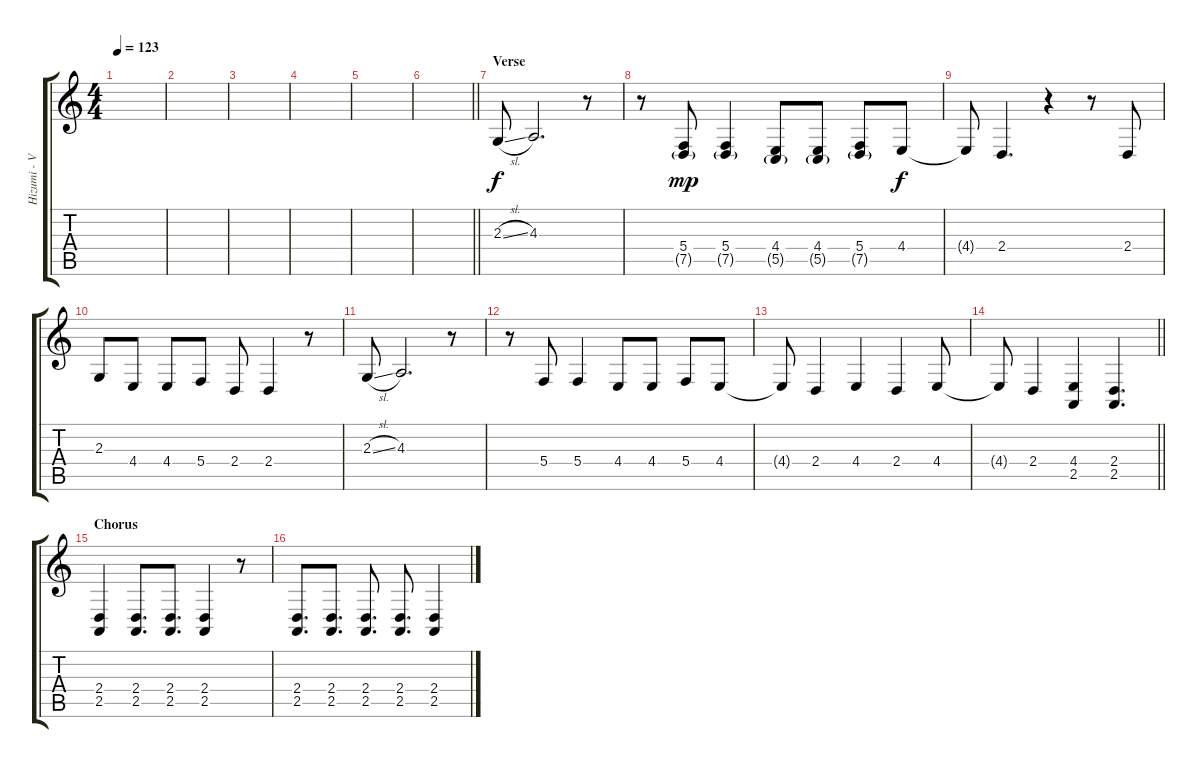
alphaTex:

\track ("Hizumi - Vocals" "Hizumi - V") {instrument lead6voice}
\staff {score tabs}
\tuning (D4 A3 F3 C3 G2 D2) {hide}
\ts (4 4)
\tempo 123
\clef g2
\ks c
|
|
|
|
|
\barLineRight lightlight
|
\section ("" "Verse")
2.3{sl}.8 4.3.2{d} r.8 |
r.8 (5.4 7.5{g}).8{dy mp} (5.4 7.5{g}).4 (4.4 5.5{g}).8 (4.4 5.5{g}).8 (5.4 7.5{g}).8 4.4.8{dy f} |
4.4{t}.8 2.4.4{d} r.4 r.8 2.4.8 |
2.3.8 4.4.8 4.4.8 5.4.8 2.4.8 2.4.4 r.8 |
2.3{sl}.8 4.3.2{d} r.8 |
r.8 5.4.8 5.4.4 4.4.8 4.4.8 5.4.8 4.4.8 |
4.4{t}.8 2.4.4 4.4.4 2.4.4 4.4.8 |
\barLineRight lightlight
4.4{t}.8 2.4.4 (4.4 2.5).4 (2.4 2.5).4{d} |
\section ("" "Chorus")
(2.4 2.5).4 (2.4 2.5).8{d} (2.4 2.5).8{d} (2.4 2.5).4 r.8 |
(2.4 2.5).8{d} (2.4 2.5).8{d} (2.4 2.5).8{d} (2.4 2.5).8{d} (2.4 2.5).4
